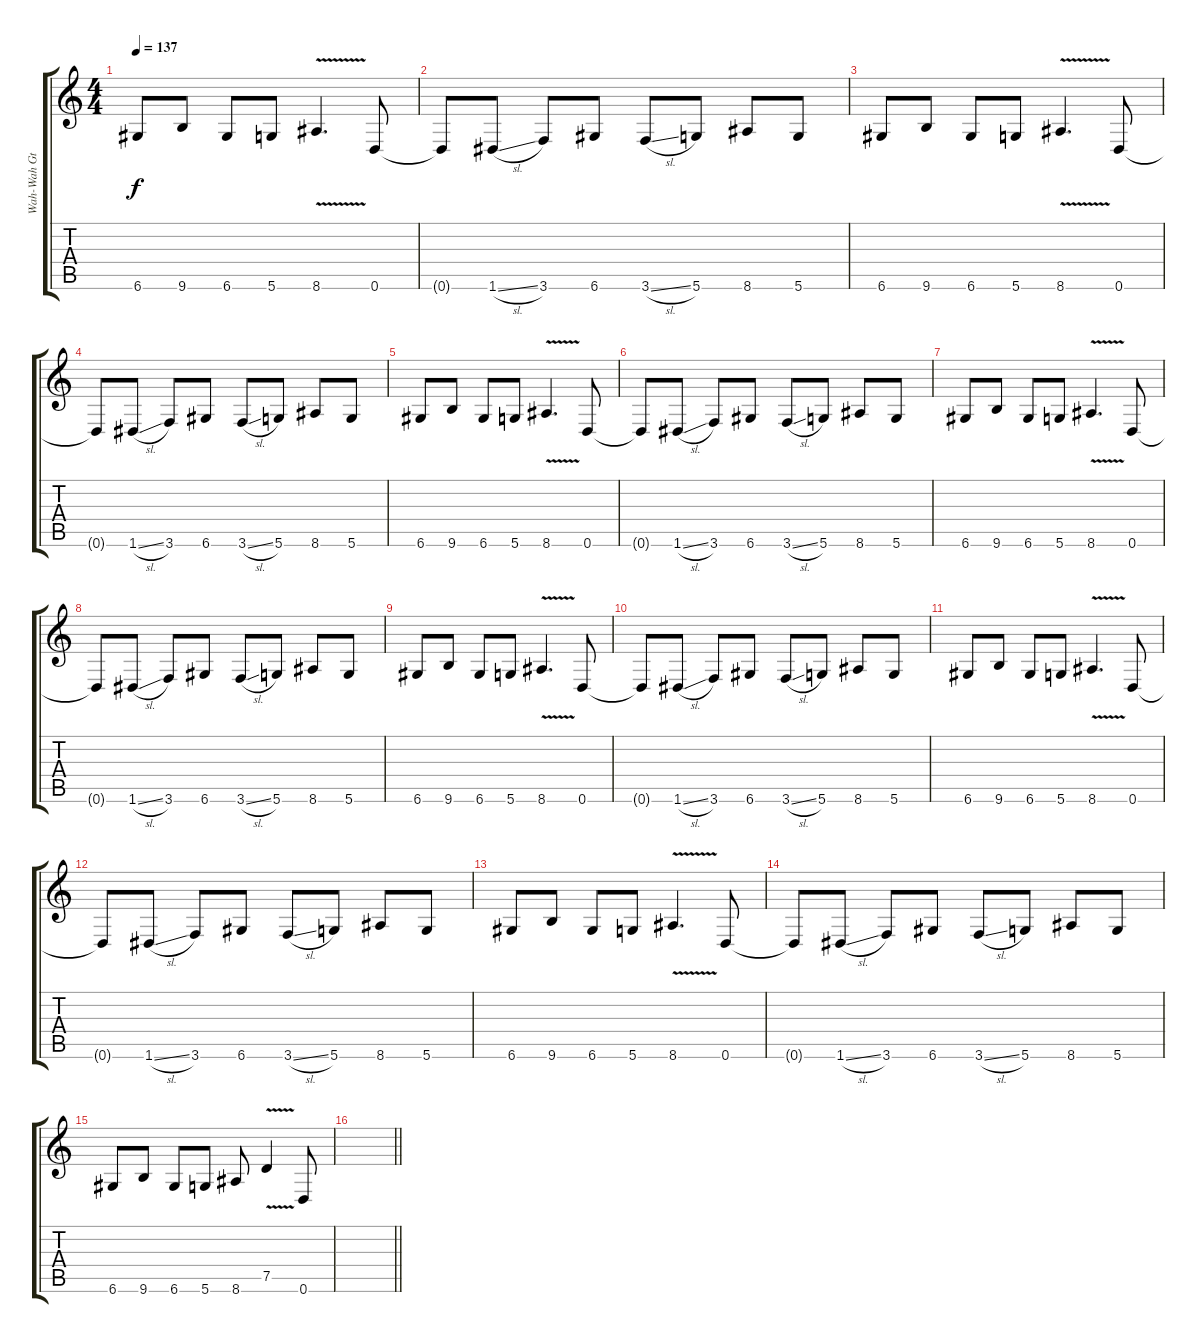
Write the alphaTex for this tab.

\track ("Wah-Wah Gtr." "Wah-Wah Gt") {instrument distortionguitar}
\staff {score tabs}
\tuning (D4 A3 F3 C3 G2 D2) {hide}
\ts (4 4)
\tempo 137
\clef g2
\ks c
6.6.8{dy f} 9.6.8 6.6.8 5.6.8 8.6{v}.4{d} 0.6.8 |
0.6{t}.8 1.6{sl}.8 3.6.8 6.6.8 3.6{sl}.8 5.6.8 8.6.8 5.6.8 |
6.6.8 9.6.8 6.6.8 5.6.8 8.6{v}.4{d} 0.6.8 |
0.6{t}.8 1.6{sl}.8 3.6.8 6.6.8 3.6{sl}.8 5.6.8 8.6.8 5.6.8 |
6.6.8 9.6.8 6.6.8 5.6.8 8.6{v}.4{d} 0.6.8 |
0.6{t}.8 1.6{sl}.8 3.6.8 6.6.8 3.6{sl}.8 5.6.8 8.6.8 5.6.8 |
6.6.8 9.6.8 6.6.8 5.6.8 8.6{v}.4{d} 0.6.8 |
0.6{t}.8 1.6{sl}.8 3.6.8 6.6.8 3.6{sl}.8 5.6.8 8.6.8 5.6.8 |
6.6.8 9.6.8 6.6.8 5.6.8 8.6{v}.4{d} 0.6.8 |
0.6{t}.8 1.6{sl}.8 3.6.8 6.6.8 3.6{sl}.8 5.6.8 8.6.8 5.6.8 |
6.6.8 9.6.8 6.6.8 5.6.8 8.6{v}.4{d} 0.6.8 |
0.6{t}.8 1.6{sl}.8 3.6.8 6.6.8 3.6{sl}.8 5.6.8 8.6.8 5.6.8 |
6.6.8 9.6.8 6.6.8 5.6.8 8.6{v}.4{d} 0.6.8 |
0.6{t}.8 1.6{sl}.8 3.6.8 6.6.8 3.6{sl}.8 5.6.8 8.6.8 5.6.8 |
6.6.8 9.6.8 6.6.8 5.6.8 8.6.8 7.5{v}.4 0.6.8 |
\barLineRight lightlight
